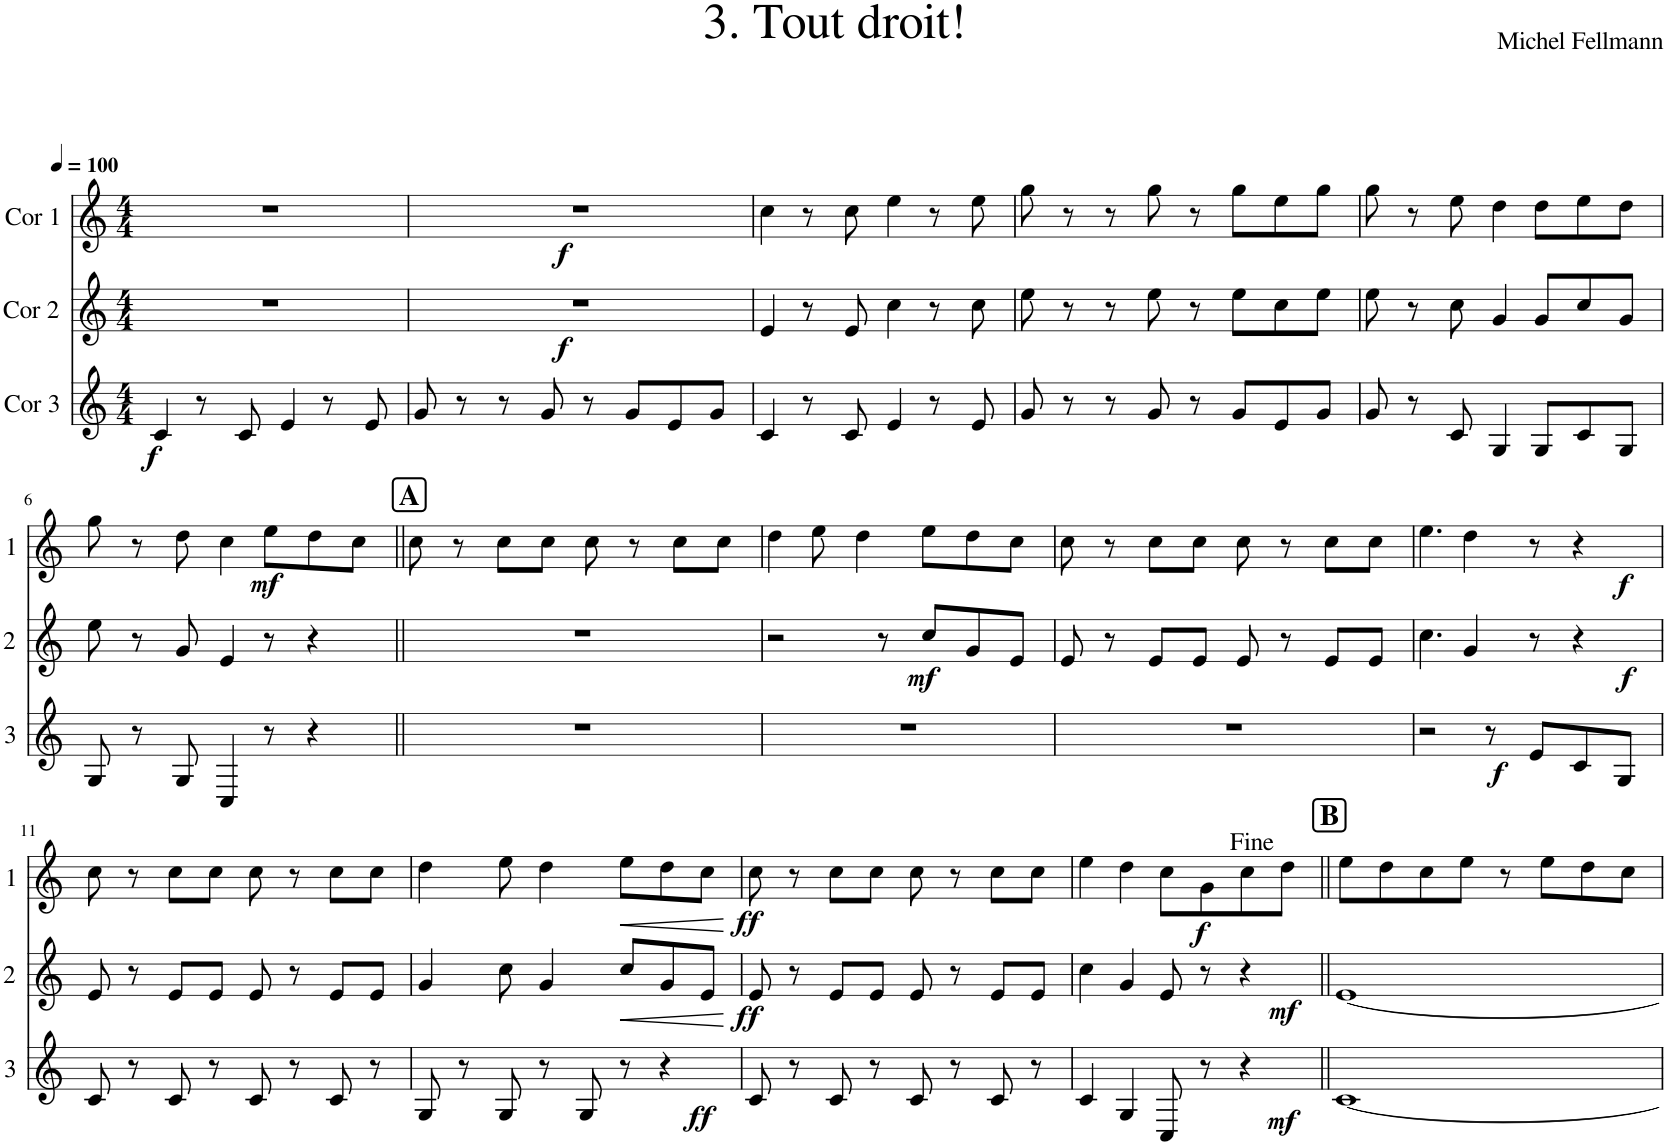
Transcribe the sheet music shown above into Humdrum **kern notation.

**kern	**dynam	**kern	**dynam	**kern	**dynam
*part3	*part3	*part2	*part2	*part1	*part1
*staff3	*staff3	*staff2	*staff2	*staff1	*staff1
*I"Cor 3	*	*I"Cor 2	*	*I"Cor 1	*
*clefG2	*	*clefG2	*	*clefG2	*
*Trd4c7	*	*Trd4c7	*	*Trd4c7	*
*k[]	*	*k[]	*	*k[]	*
*M4/4	*	*M4/4	*	*M4/4	*
*MM100	*	*MM100	*	*MM100	*
=1	=1	=1	=1	=1	=1
!	!LO:DY:b	!	!	!	!
4c/	f	1r	.	1r	.
8r	.	.	.	.	.
8c/	.	.	.	.	.
4e/	.	.	.	.	.
8r	.	.	.	.	.
8e/	.	.	.	.	.
=2	=2	=2	=2	=2	=2
!	!	!	!LO:DY:b	!	!LO:DY:b
8g/	.	1r	f	1r	f
8r	.	.	.	.	.
8r	.	.	.	.	.
8g/	.	.	.	.	.
8r	.	.	.	.	.
8g/L	.	.	.	.	.
8e/	.	.	.	.	.
8g/J	.	.	.	.	.
=3	=3	=3	=3	=3	=3
4c/	.	4e/	.	4cc\	.
8r	.	8r	.	8r	.
8c/	.	8e/	.	8cc\	.
4e/	.	4cc\	.	4ee\	.
8r	.	8r	.	8r	.
8e/	.	8cc\	.	8ee\	.
=4	=4	=4	=4	=4	=4
8g/	.	8ee\	.	8gg\	.
8r	.	8r	.	8r	.
8r	.	8r	.	8r	.
8g/	.	8ee\	.	8gg\	.
8r	.	8r	.	8r	.
8g/L	.	8ee\L	.	8gg\L	.
8e/	.	8cc\	.	8ee\	.
8g/J	.	8ee\J	.	8gg\J	.
=5	=5	=5	=5	=5	=5
8g/	.	8ee\	.	8gg\	.
8r	.	8r	.	8r	.
8c/	.	8cc\	.	8ee\	.
4G/	.	4g/	.	4dd\	.
8G/L	.	8g/L	.	8dd\L	.
8c/	.	8cc/	.	8ee\	.
8G/J	.	8g/J	.	8dd\J	.
!!LO:LB:g=z
=6	=6	=6	=6	=6	=6
8G/	.	8ee\	.	8gg\	.
8r	.	8r	.	8r	.
8G/	.	8g/	.	8dd\	.
4C/	.	4e/	.	4cc\	.
!	!	!	!	!	!LO:DY:b
8r	.	8r	.	8ee\L	mf
4r	.	4r	.	8dd\	.
.	.	.	.	8cc\J	.
!!LO:REH:place=s1:a:B:cj:fs=14:t=A
=7||	=7||	=7||	=7||	=7||	=7||
1r	.	1r	.	8cc\	.
.	.	.	.	8r	.
.	.	.	.	8cc\L	.
.	.	.	.	8cc\J	.
.	.	.	.	8cc\	.
.	.	.	.	8r	.
.	.	.	.	8cc\L	.
.	.	.	.	8cc\J	.
=8	=8	=8	=8	=8	=8
1r	.	2r	.	4dd\	.
.	.	.	.	8ee\	.
.	.	.	.	4dd\	.
.	.	8r	.	.	.
!	!	!	!LO:DY:b	!	!
.	.	8cc/L	mf	8ee\L	.
.	.	8g/	.	8dd\	.
.	.	8e/J	.	8cc\J	.
=9	=9	=9	=9	=9	=9
1r	.	8e/	.	8cc\	.
.	.	8r	.	8r	.
.	.	8e/L	.	8cc\L	.
.	.	8e/J	.	8cc\J	.
.	.	8e/	.	8cc\	.
.	.	8r	.	8r	.
.	.	8e/L	.	8cc\L	.
.	.	8e/J	.	8cc\J	.
=10	=10	=10	=10	=10	=10
2r	.	4.cc\	.	4.ee\	.
.	.	4g/	.	4dd\	.
!	!LO:DY:b	!	!	!	!
8r	f	.	.	.	.
8e/L	.	8r	.	8r	.
!	!	!	!LO:DY:b	!	!LO:DY:b
8c/	.	4r	f	4r	f
8G/J	.	.	.	.	.
!!LO:LB:g=z
=11	=11	=11	=11	=11	=11
8c/	.	8e/	.	8cc\	.
8r	.	8r	.	8r	.
8c/	.	8e/L	.	8cc\L	.
8r	.	8e/J	.	8cc\J	.
8c/	.	8e/	.	8cc\	.
8r	.	8r	.	8r	.
8c/	.	8e/L	.	8cc\L	.
8r	.	8e/J	.	8cc\J	.
=12	=12	=12	=12	=12	=12
8G/	.	4g/	.	4dd\	.
8r	.	.	.	.	.
8G/	.	8cc\	.	8ee\	.
8r	.	4g/	.	4dd\	.
8G/	.	.	.	.	.
!	!	!	!LO:HP:b	!	!LO:HP:b
8r	.	8cc/L	<	8ee\L	<
!	!LO:DY:b	!	!	!	!
4r	ff	8g/	.	8dd\	.
.	.	8e/J	.	8cc\J	.
.	.	.	[	.	[
=13	=13	=13	=13	=13	=13
!	!	!	!LO:DY:b	!	!LO:DY:b
8c/	.	8e/	ff	8cc\	ff
8r	.	8r	.	8r	.
8c/	.	8e/L	.	8cc\L	.
8r	.	8e/J	.	8cc\J	.
8c/	.	8e/	.	8cc\	.
8r	.	8r	.	8r	.
8c/	.	8e/L	.	8cc\L	.
8r	.	8e/J	.	8cc\J	.
=14	=14	=14	=14	=14	=14
4c/	.	4cc\	.	4ee\	.
4G/	.	4g/	.	4dd\	.
8C/	.	8e/	.	8cc\L	.
!	!	!	!	!	!LO:DY:b
8r	.	8r	.	8g\	f
!	!LO:DY:b	!	!LO:DY:b	!	!
4r	mf	4r	mf	8cc\	.
.	.	.	.	8dd\J	.
!!LO:REH:place=s1:a:B:cj:fs=14:t=B
=15||	=15||	=15||	=15||	=15||	=15||
[1c	.	[1e	.	8ee\L	.
.	.	.	.	8dd\	.
.	.	.	.	8cc\	.
.	.	.	.	8ee\J	.
.	.	.	.	8r	.
.	.	.	.	8ee\L	.
.	.	.	.	8dd\	.
.	.	.	.	8cc\J	.
=	=	=	=	=	=
*-	*-	*-	*-	*-	*-
